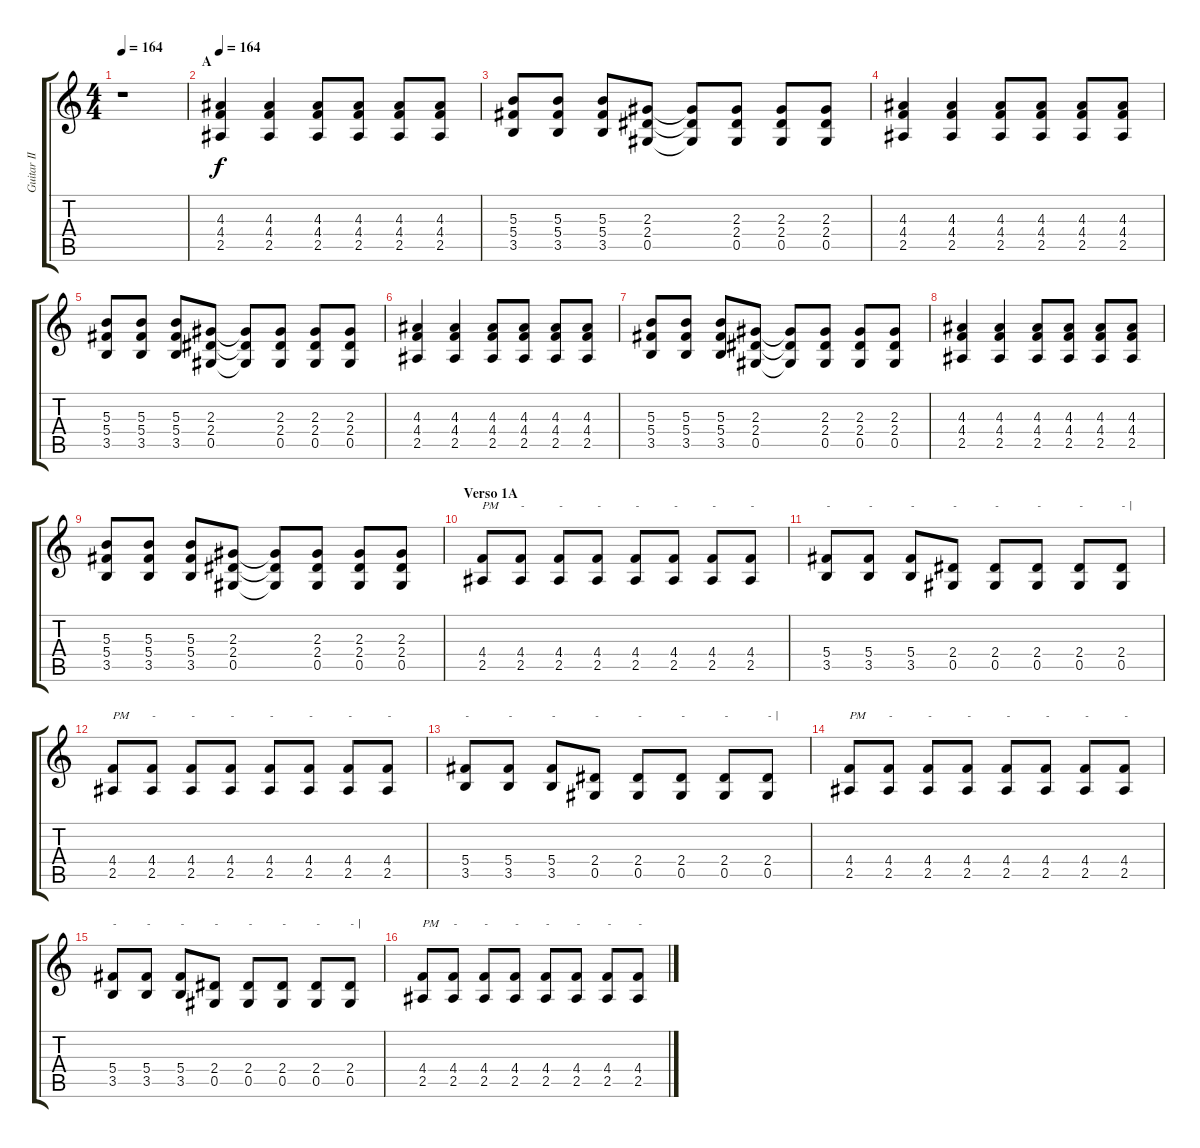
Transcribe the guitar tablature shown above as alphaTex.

\track ("Guitar II" "Guitar II") {instrument distortionguitar}
\staff {score tabs}
\tuning (Eb4 Bb3 Gb3 Db3 Ab2 Eb2) {hide}
\ts (4 4)
\tempo 164
\clef g2
\ks c
r.1{dy f} |
\section ("" "A")
\tempo 164
(4.3 4.4 2.5).4 (4.3 4.4 2.5).4 (4.3 4.4 2.5).8 (4.3 4.4 2.5).8 (4.3 4.4 2.5).8 (4.3 4.4 2.5).8 |
(5.3 5.4 3.5).8 (5.3 5.4 3.5).8 (5.3 5.4 3.5).8 (2.3 2.4 0.5).8 (2.3{t} 2.4{t} 0.5{t}).8 (2.3 2.4 0.5).8 (2.3 2.4 0.5).8 (2.3 2.4 0.5).8 |
(4.3 4.4 2.5).4 (4.3 4.4 2.5).4 (4.3 4.4 2.5).8 (4.3 4.4 2.5).8 (4.3 4.4 2.5).8 (4.3 4.4 2.5).8 |
(5.3 5.4 3.5).8 (5.3 5.4 3.5).8 (5.3 5.4 3.5).8 (2.3 2.4 0.5).8 (2.3{t} 2.4{t} 0.5{t}).8 (2.3 2.4 0.5).8 (2.3 2.4 0.5).8 (2.3 2.4 0.5).8 |
(4.3 4.4 2.5).4 (4.3 4.4 2.5).4 (4.3 4.4 2.5).8 (4.3 4.4 2.5).8 (4.3 4.4 2.5).8 (4.3 4.4 2.5).8 |
(5.3 5.4 3.5).8 (5.3 5.4 3.5).8 (5.3 5.4 3.5).8 (2.3 2.4 0.5).8 (2.3{t} 2.4{t} 0.5{t}).8 (2.3 2.4 0.5).8 (2.3 2.4 0.5).8 (2.3 2.4 0.5).8 |
(4.3 4.4 2.5).4 (4.3 4.4 2.5).4 (4.3 4.4 2.5).8 (4.3 4.4 2.5).8 (4.3 4.4 2.5).8 (4.3 4.4 2.5).8 |
(5.3 5.4 3.5).8 (5.3 5.4 3.5).8 (5.3 5.4 3.5).8 (2.3 2.4 0.5).8 (2.3{t} 2.4{t} 0.5{t}).8 (2.3 2.4 0.5).8 (2.3 2.4 0.5).8 (2.3 2.4 0.5).8 |
\section ("" "Verso 1A")
(4.4 2.5).8{txt "PM"} (4.4 2.5).8{txt "-"} (4.4 2.5).8{txt "-"} (4.4 2.5).8{txt "-"} (4.4 2.5).8{txt "-"} (4.4 2.5).8{txt "-"} (4.4 2.5).8{txt "-"} (4.4 2.5).8{txt "-"} |
(5.4 3.5).8{txt "-"} (5.4 3.5).8{txt "-"} (5.4 3.5).8{txt "-"} (2.4 0.5).8{txt "-"} (2.4 0.5).8{txt "-"} (2.4 0.5).8{txt "-"} (2.4 0.5).8{txt "-"} (2.4 0.5).8{txt "- |"} |
(4.4 2.5).8{txt "PM"} (4.4 2.5).8{txt "-"} (4.4 2.5).8{txt "-"} (4.4 2.5).8{txt "-"} (4.4 2.5).8{txt "-"} (4.4 2.5).8{txt "-"} (4.4 2.5).8{txt "-"} (4.4 2.5).8{txt "-"} |
(5.4 3.5).8{txt "-"} (5.4 3.5).8{txt "-"} (5.4 3.5).8{txt "-"} (2.4 0.5).8{txt "-"} (2.4 0.5).8{txt "-"} (2.4 0.5).8{txt "-"} (2.4 0.5).8{txt "-"} (2.4 0.5).8{txt "- |"} |
(4.4 2.5).8{txt "PM"} (4.4 2.5).8{txt "-"} (4.4 2.5).8{txt "-"} (4.4 2.5).8{txt "-"} (4.4 2.5).8{txt "-"} (4.4 2.5).8{txt "-"} (4.4 2.5).8{txt "-"} (4.4 2.5).8{txt "-"} |
(5.4 3.5).8{txt "-"} (5.4 3.5).8{txt "-"} (5.4 3.5).8{txt "-"} (2.4 0.5).8{txt "-"} (2.4 0.5).8{txt "-"} (2.4 0.5).8{txt "-"} (2.4 0.5).8{txt "-"} (2.4 0.5).8{txt "- |"} |
(4.4 2.5).8{txt "PM"} (4.4 2.5).8{txt "-"} (4.4 2.5).8{txt "-"} (4.4 2.5).8{txt "-"} (4.4 2.5).8{txt "-"} (4.4 2.5).8{txt "-"} (4.4 2.5).8{txt "-"} (4.4 2.5).8{txt "-"}
